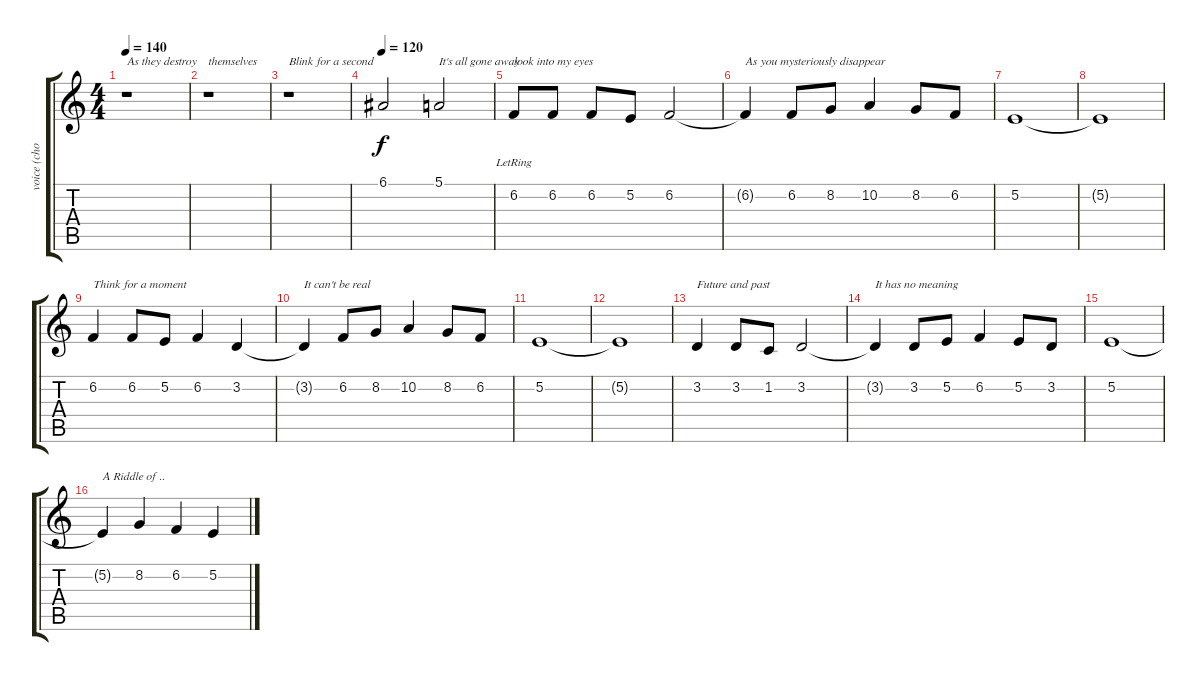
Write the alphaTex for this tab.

\track ("voice (choral) - Merav and Kiril" "voice (cho") {instrument choiraahs}
\staff {score tabs}
\tuning (E4 B3 G3 D3 A2 E2) {hide}
\ts (4 4)
\tempo 140
\clef g2
\ks c
r.1{txt "As they destroy " dy f} |
r.1{txt "themselves"} |
r.1{txt "Blink for a second"} |
\tempo 120
6.1.2 5.1.2{txt "It's all gone away"} |
6.2{lr}.8{txt "look into my eyes"} 6.2.8 6.2.8 5.2.8 6.2.2 |
6.2{t}.4{txt "As you mysteriously disappear"} 6.2.8 8.2.8 10.2.4 8.2.8 6.2.8 |
5.2.1 |
5.2{t}.1 |
6.2.4{txt "Think for a moment"} 6.2.8 5.2.8 6.2.4 3.2.4 |
3.2{t}.4{txt "It can't be real"} 6.2.8 8.2.8 10.2.4 8.2.8 6.2.8 |
5.2.1 |
5.2{t}.1 |
3.2.4{txt "Future and past"} 3.2.8 1.2.8 3.2.2 |
3.2{t}.4{txt "It has no meaning"} 3.2.8 5.2.8 6.2.4 5.2.8 3.2.8 |
5.2.1 |
5.2{t}.4{txt "A Riddle of .."} 8.2.4 6.2.4 5.2.4
